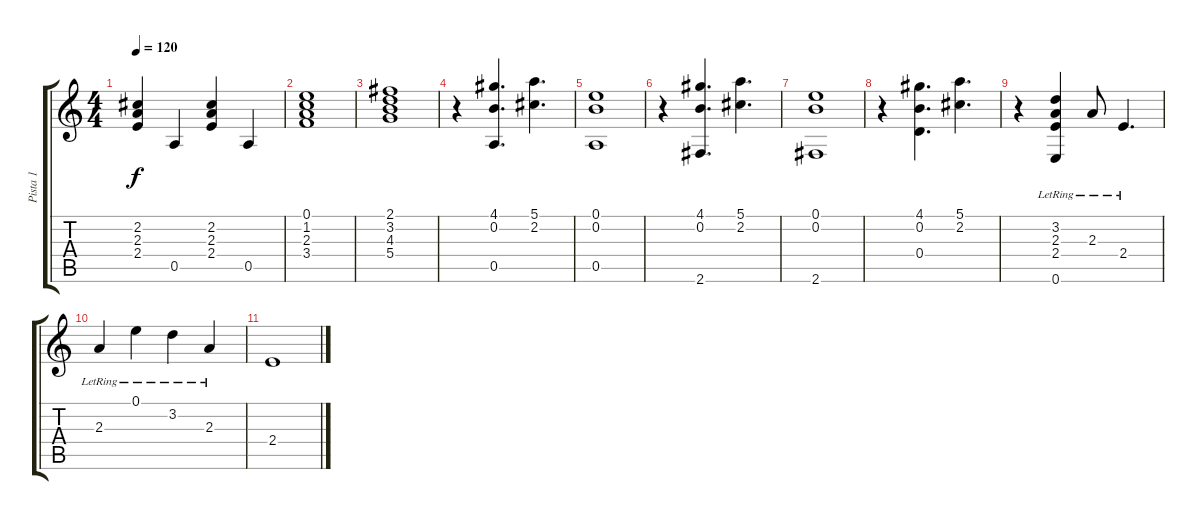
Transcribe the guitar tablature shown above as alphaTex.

\track ("Pista 1" "Pista 1") {instrument acousticguitarnylon}
\staff {score tabs}
\tuning (E4 B3 G3 D3 A2 E2) {hide}
\ts (4 4)
\tempo 120
\clef g2
\ks c
(2.2 2.3 2.4).4{dy f} 0.5.4 (2.2 2.3 2.4).4 0.5.4 |
(0.1 1.2 2.3 3.4).1 |
(2.1 3.2 4.3 5.4).1 |
r.4 (4.1 0.2 0.5).4{d} (5.1 2.2).4{d} |
(0.1 0.2 0.5).1 |
r.4 (4.1 0.2 2.6).4{d} (5.1 2.2).4{d} |
(0.1 0.2 2.6).1 |
r.4 (4.1 0.2 0.4).4{d} (5.1 2.2).4{d} |
r.4 (3.2{lr} 2.3{lr} 2.4{lr} 0.6{lr}).4 2.3{lr}.8 2.4{lr}.4{d} |
2.3{lr}.4 0.1{lr}.4 3.2{lr}.4 2.3{lr}.4 |
2.4.1
